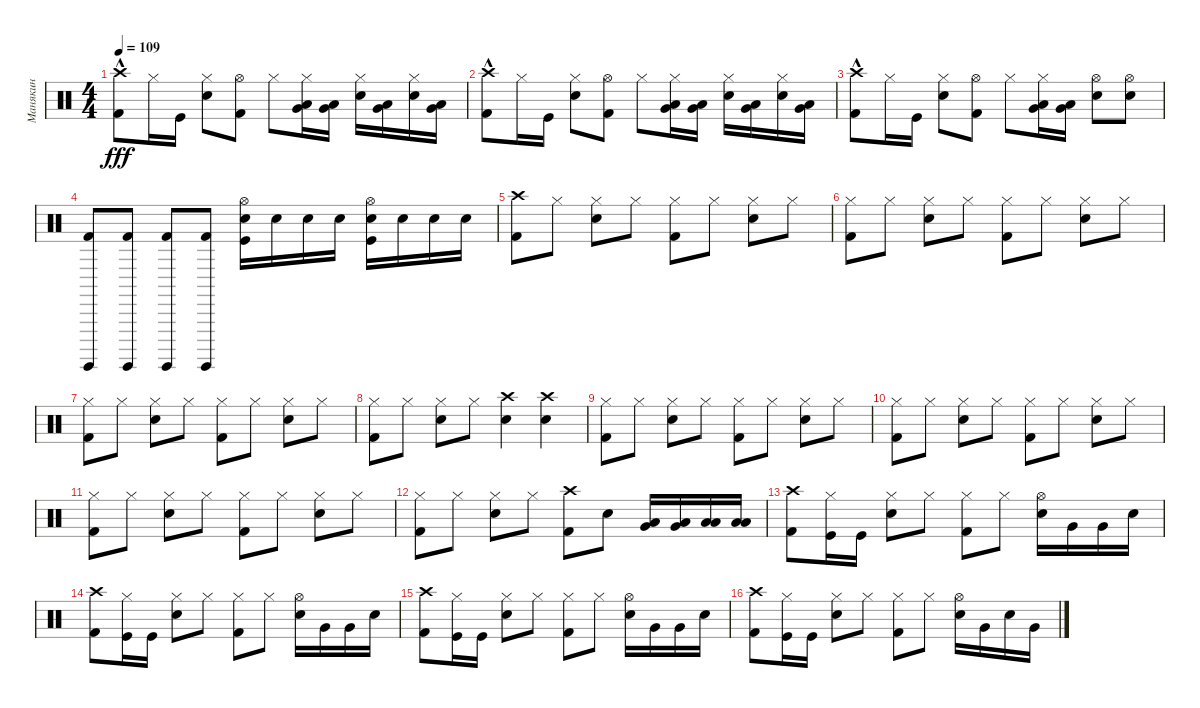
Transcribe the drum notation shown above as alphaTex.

\track ("Манякин" "Манякин") {instrument percussion}
\staff {score}
\articulation defaults
\ts (4 4)
\tempo 109
\clef neutral
\ks c
("Crash high (hit)" "Kick (hit) 2"{hac}).8{dy fff} "Hi-Hat (closed)".16 "Kick (hit)".16 ("Hi-Hat (closed)" "Snare (hit) 2").8 ("Kick (hit) 2" "Hi-Hat (open)").8 "Hi-Hat (closed)".8 ("Hi-Hat (closed)" "Low Floor Tom (hit)" "Very Low Tom (hit)").16 ("Very Low Tom (hit)" "Low Tom (hit)").16 ("Hi-Hat (closed)" "Snare (hit) 2").16 ("Low Tom (hit)" "Very Low Tom (hit)").16 ("Hi-Hat (closed)" "Snare (hit) 2").16 ("Low Floor Tom (hit)" "Very Low Tom (hit)").16 |
("Crash high (hit)" "Kick (hit) 2"{hac}).8 "Hi-Hat (closed)".16 "Kick (hit)".16 ("Hi-Hat (closed)" "Snare (hit) 2").8 ("Kick (hit) 2" "Hi-Hat (open)").8 "Hi-Hat (closed)".8 ("Hi-Hat (closed)" "Low Floor Tom (hit)" "Very Low Tom (hit)").16 ("Very Low Tom (hit)" "Low Tom (hit)").16 ("Hi-Hat (closed)" "Snare (hit) 2").16 ("Low Tom (hit)" "Very Low Tom (hit)").16 ("Hi-Hat (closed)" "Snare (hit) 2").16 ("Low Floor Tom (hit)" "Very Low Tom (hit)").16 |
("Crash high (hit)" "Kick (hit) 2"{hac}).8 "Hi-Hat (closed)".16 "Kick (hit)".16 ("Hi-Hat (closed)" "Snare (hit) 2").8 ("Kick (hit) 2" "Hi-Hat (open)").8 "Hi-Hat (closed)".8 ("Hi-Hat (closed)" "Low Floor Tom (hit)" "Very Low Tom (hit)").16 ("Very Low Tom (hit)" "Low Tom (hit)").16 ("Hi-Hat (open)" "Snare (hit) 2").8 ("Hi-Hat (open)" "Snare (hit) 2").8 |
("Surdo (hit)" "Kick (hit) 2").8 ("Surdo (hit)" "Kick (hit) 2").8 ("Kick (hit) 2" "Surdo (hit)").8 ("Kick (hit) 2" "Surdo (hit)").8 ("Kick (hit)" "Hi-Hat (open)" "Snare (hit) 2").16 "Snare (hit) 2".16 "Snare (hit) 2".16 "Snare (hit) 2".16 ("Kick (hit)" "Hi-Hat (open)" "Snare (hit) 2").16 "Snare (hit) 2".16 "Snare (hit) 2".16 "Snare (hit) 2".16 |
("Crash high (hit)" "Kick (hit) 2").8 "Hi-Hat (closed)".8 ("Snare (hit) 2" "Hi-Hat (closed)").8 "Hi-Hat (closed)".8 ("Kick (hit) 2" "Hi-Hat (closed)").8 "Hi-Hat (closed)".8 ("Snare (hit) 2" "Hi-Hat (closed)").8 "Hi-Hat (closed)".8 |
("Kick (hit) 2" "Hi-Hat (closed)").8 "Hi-Hat (closed)".8 ("Snare (hit) 2" "Hi-Hat (closed)").8 "Hi-Hat (closed)".8 ("Kick (hit) 2" "Hi-Hat (closed)").8 "Hi-Hat (closed)".8 ("Snare (hit) 2" "Hi-Hat (closed)").8 "Hi-Hat (closed)".8 |
("Kick (hit) 2" "Hi-Hat (closed)").8 "Hi-Hat (closed)".8 ("Snare (hit) 2" "Hi-Hat (closed)").8 "Hi-Hat (closed)".8 ("Kick (hit) 2" "Hi-Hat (closed)").8 "Hi-Hat (closed)".8 ("Snare (hit) 2" "Hi-Hat (closed)").8 "Hi-Hat (closed)".8 |
("Kick (hit) 2" "Hi-Hat (closed)").8 "Hi-Hat (closed)".8 ("Snare (hit) 2" "Hi-Hat (closed)").8 "Hi-Hat (closed)".8 ("Crash high (hit)" "Snare (hit) 2").4 ("Snare (hit) 2" "Crash high (hit)").4 |
("Kick (hit) 2" "Hi-Hat (closed)").8 "Hi-Hat (closed)".8 ("Snare (hit) 2" "Hi-Hat (closed)").8 "Hi-Hat (closed)".8 ("Kick (hit) 2" "Hi-Hat (closed)").8 "Hi-Hat (closed)".8 ("Snare (hit) 2" "Hi-Hat (closed)").8 "Hi-Hat (closed)".8 |
("Kick (hit) 2" "Hi-Hat (closed)").8 "Hi-Hat (closed)".8 ("Snare (hit) 2" "Hi-Hat (closed)").8 "Hi-Hat (closed)".8 ("Kick (hit) 2" "Hi-Hat (closed)").8 "Hi-Hat (closed)".8 ("Snare (hit) 2" "Hi-Hat (closed)").8 "Hi-Hat (closed)".8 |
("Kick (hit) 2" "Hi-Hat (closed)").8 "Hi-Hat (closed)".8 ("Snare (hit) 2" "Hi-Hat (closed)").8 "Hi-Hat (closed)".8 ("Kick (hit) 2" "Hi-Hat (closed)").8 "Hi-Hat (closed)".8 ("Snare (hit) 2" "Hi-Hat (closed)").8 "Hi-Hat (closed)".8 |
("Hi-Hat (closed)" "Kick (hit) 2").8 "Hi-Hat (closed)".8 ("Snare (hit) 2" "Hi-Hat (closed)").8 "Hi-Hat (closed)".8 ("Crash high (hit)" "Kick (hit) 2").8 "Snare (hit) 2".8 ("Very Low Tom (hit)" "Low Tom (hit)").16 ("Very Low Tom (hit)" "Low Tom (hit)").16 ("Low Floor Tom (hit)" "Low Tom (hit)").16 ("Low Floor Tom (hit)" "Low Tom (hit)").16 |
("Crash high (hit)" "Kick (hit) 2").8 ("Hi-Hat (closed)" "Kick (hit)").16 "Kick (hit)".16 ("Hi-Hat (closed)" "Snare (hit) 2").8 "Hi-Hat (closed)".8 ("Kick (hit) 2" "Hi-Hat (closed)").8 "Hi-Hat (closed)".8 ("Hi-Hat (open)" "Snare (hit) 2").16 "Very Low Tom (hit)".16 "Very Low Tom (hit)".16 "Snare (hit) 2".16 |
("Crash high (hit)" "Kick (hit) 2").8 ("Hi-Hat (closed)" "Kick (hit)").16 "Kick (hit)".16 ("Hi-Hat (closed)" "Snare (hit) 2").8 "Hi-Hat (closed)".8 ("Kick (hit) 2" "Hi-Hat (closed)").8 "Hi-Hat (closed)".8 ("Hi-Hat (open)" "Snare (hit) 2").16 "Very Low Tom (hit)".16 "Very Low Tom (hit)".16 "Snare (hit) 2".16 |
("Crash high (hit)" "Kick (hit) 2").8 ("Hi-Hat (closed)" "Kick (hit)").16 "Kick (hit)".16 ("Hi-Hat (closed)" "Snare (hit) 2").8 "Hi-Hat (closed)".8 ("Kick (hit) 2" "Hi-Hat (closed)").8 "Hi-Hat (closed)".8 ("Hi-Hat (open)" "Snare (hit) 2").16 "Very Low Tom (hit)".16 "Very Low Tom (hit)".16 "Snare (hit) 2".16 |
("Crash high (hit)" "Kick (hit) 2").8 ("Hi-Hat (closed)" "Kick (hit)").16 "Kick (hit)".16 ("Hi-Hat (closed)" "Snare (hit) 2").8 "Hi-Hat (closed)".8 ("Kick (hit) 2" "Hi-Hat (closed)").8 "Hi-Hat (closed)".8 ("Hi-Hat (open)" "Snare (hit) 2").16 "Very Low Tom (hit)".16 "Snare (hit) 2".16 "Very Low Tom (hit)".16
